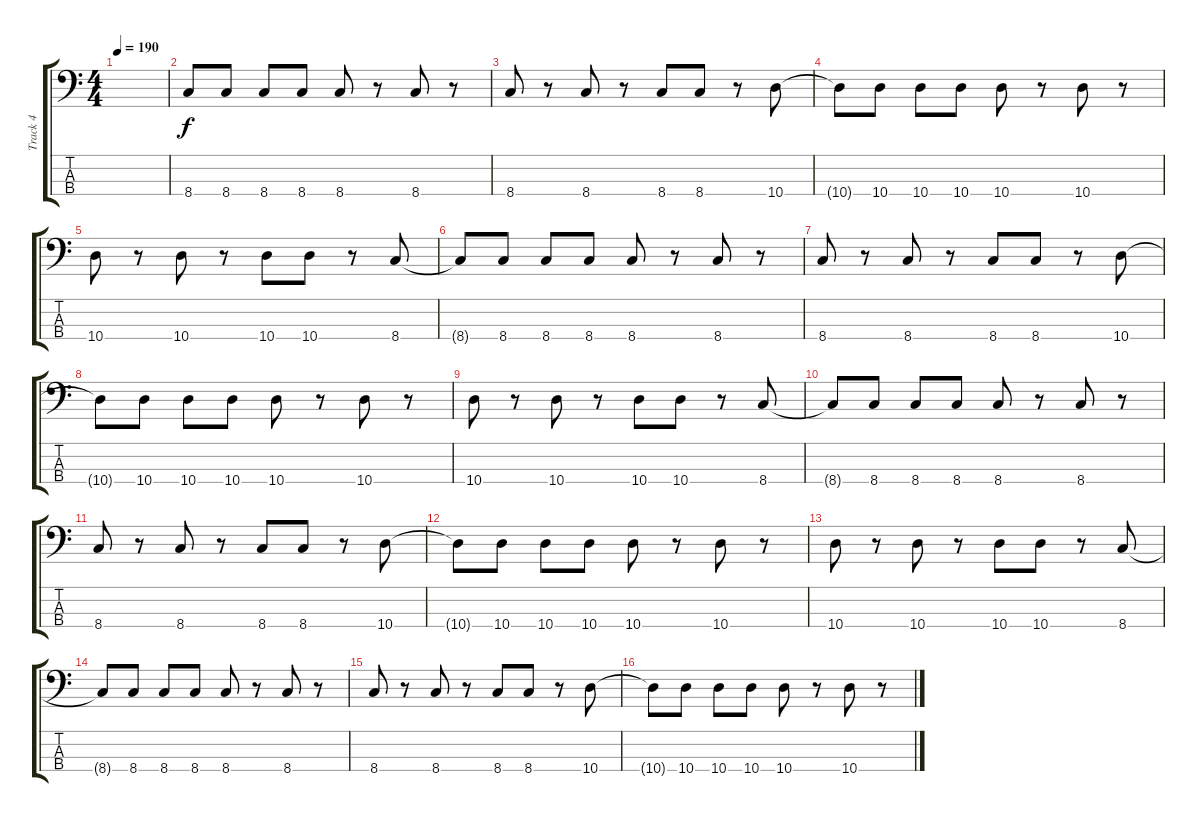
\track ("Track 4" "Track 4") {instrument electricbasspick}
\staff {score tabs}
\tuning (G2 D2 A1 E1) {hide}
\ts (4 4)
\tempo 190
\clef f4
\ks c
|
8.4.8 8.4.8 8.4.8 8.4.8 8.4.8 r.8 8.4.8 r.8 |
8.4.8 r.8 8.4.8 r.8 8.4.8 8.4.8 r.8 10.4.8 |
10.4{t}.8 10.4.8 10.4.8 10.4.8 10.4.8 r.8 10.4.8 r.8 |
10.4.8 r.8 10.4.8 r.8 10.4.8 10.4.8 r.8 8.4.8 |
8.4{t}.8 8.4.8 8.4.8 8.4.8 8.4.8 r.8 8.4.8 r.8 |
8.4.8 r.8 8.4.8 r.8 8.4.8 8.4.8 r.8 10.4.8 |
10.4{t}.8 10.4.8 10.4.8 10.4.8 10.4.8 r.8 10.4.8 r.8 |
10.4.8 r.8 10.4.8 r.8 10.4.8 10.4.8 r.8 8.4.8 |
8.4{t}.8 8.4.8 8.4.8 8.4.8 8.4.8 r.8 8.4.8 r.8 |
8.4.8 r.8 8.4.8 r.8 8.4.8 8.4.8 r.8 10.4.8 |
10.4{t}.8 10.4.8 10.4.8 10.4.8 10.4.8 r.8 10.4.8 r.8 |
10.4.8 r.8 10.4.8 r.8 10.4.8 10.4.8 r.8 8.4.8 |
8.4{t}.8 8.4.8 8.4.8 8.4.8 8.4.8 r.8 8.4.8 r.8 |
8.4.8 r.8 8.4.8 r.8 8.4.8 8.4.8 r.8 10.4.8 |
10.4{t}.8 10.4.8 10.4.8 10.4.8 10.4.8 r.8 10.4.8 r.8
